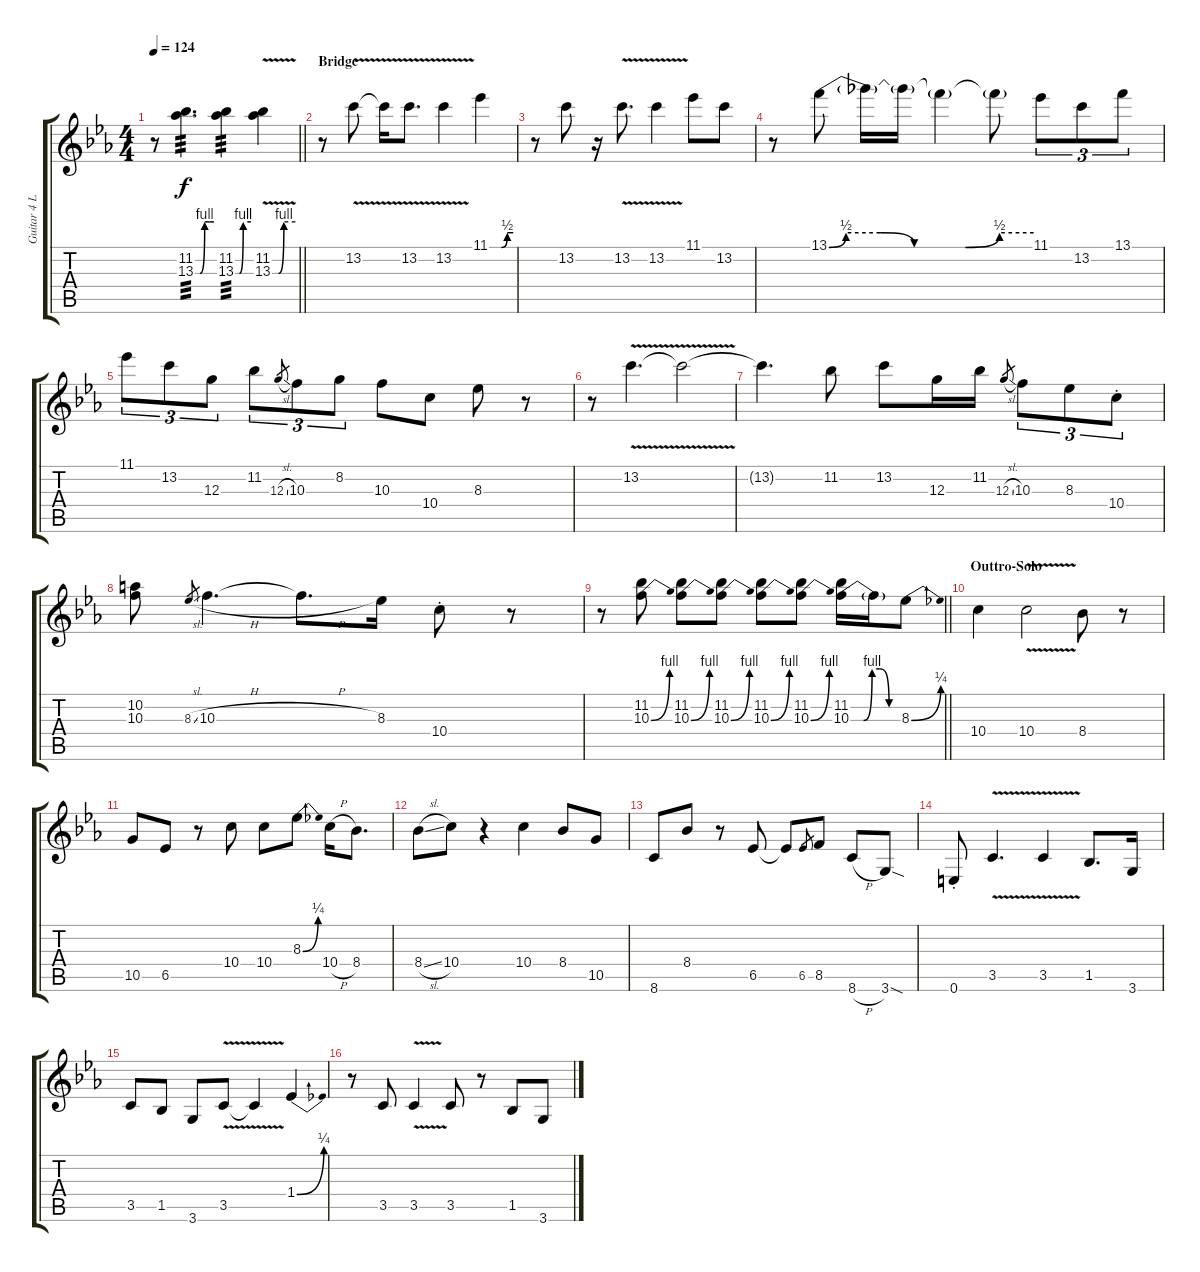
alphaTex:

\track ("Guitar 4 Lead" "Guitar 4 L") {instrument distortionguitar}
\staff {score tabs}
\tuning (E4 B3 G3 D3 A2 E2) {hide}
\ts (4 4)
\tempo 124
\clef g2
\barLineRight lightlight
\ks eb
r.8{dy f} (11.2 13.3{be (custom 0 0 15 0 30 4 45 4 60 4)}).4{d tp 3} (11.2 13.3{be (custom 0 0 15 0 30 4 60 4)}).4{tp 3} (11.2 13.3{be (custom 0 0 16 0 30 4 60 4) v}).4 |
\section ("" "Bridge")
r.8 13.2{v}.8 13.2{t}.16 13.2{v}.8{d} 13.2{v}.4 11.1{be (custom 0 0 30 0 45 2 60 2)}.4 |
r.8 13.2.8 r.16 13.2{v}.8{d} 13.2{v}.4 11.1.8 13.2.8 |
r.8 13.1{be (custom 0 0 5 2 15 2 25 0 40 0 50 2 60 2)}.8 13.1{t}.16 13.1{t}.16 13.1{t}.4 13.1{t}.8 11.1.8{tu (3 2)} 13.2.8{tu (3 2)} 13.1.8{tu (3 2)} |
11.1.8{tu (3 2)} 13.2.8{tu (3 2)} 12.3.8{tu (3 2)} 11.2.8{tu (3 2)} 12.3{sl}.8{gr} 10.3.8{tu (3 2)} 8.2.8{tu (3 2)} 10.3.8 10.4.8 8.3.8 r.8 |
r.8 13.2{v}.4{d} 13.2{t}.2 |
13.2{t}.4{d} 11.2.8 13.2.8 12.3.16 11.2.16 12.3{sl}.8{gr} 10.3.8{tu (3 2)} 8.3.8{tu (3 2)} 10.4{st}.8{tu (3 2)} |
(10.2 10.3).8 8.3{sl}.8{gr} 10.3{h}.4{d} 10.3{h t}.8{d} 8.3.16 10.4{st}.8 r.8 |
\barLineRight lightlight
r.8 (11.2 10.3{be (bend 0 0 60 4)}).8 (11.2 10.3{be (bend 0 0 60 4)}).8 (11.2 10.3{be (bend 0 0 60 4)}).8 (11.2 10.3{be (bend 0 0 60 4)}).8 (11.2 10.3{be (bend 0 0 60 4)}).8 (11.2 10.3{be (custom 0 0 15 0 25 4 34 4 45 0 60 0)}).16 10.3{t}.16 8.3{be (bend 0 0 60 1)}.8 |
\section ("" "Outtro-Solo")
10.4.4 10.4{v}.2 8.4.8 r.8 |
10.5.8 6.5.8 r.8 10.4.8 10.4.8 8.3{be (bend 0 0 60 1)}.8 10.4{h}.16 8.4.8{d} |
8.4{sl}.8 10.4.8 r.4 10.4.4 8.4.8 10.5.8 |
8.6.8 8.4.8 r.8 6.5.8 6.5{t}.8 6.5.8{gr} 8.5.8 8.6{h}.8 3.6{sod}.8 |
0.6{st}.8 3.5{v}.4{d} 3.5{v}.4 1.5.8{d} 3.6.16 |
3.5.8 1.5.8 3.6.8 3.5{v}.8 3.5{t}.4 1.4{be (bend 0 0 60 1)}.4 |
r.8 3.5.8 3.5{v}.4 3.5.8 r.8 1.5.8 3.6.8
